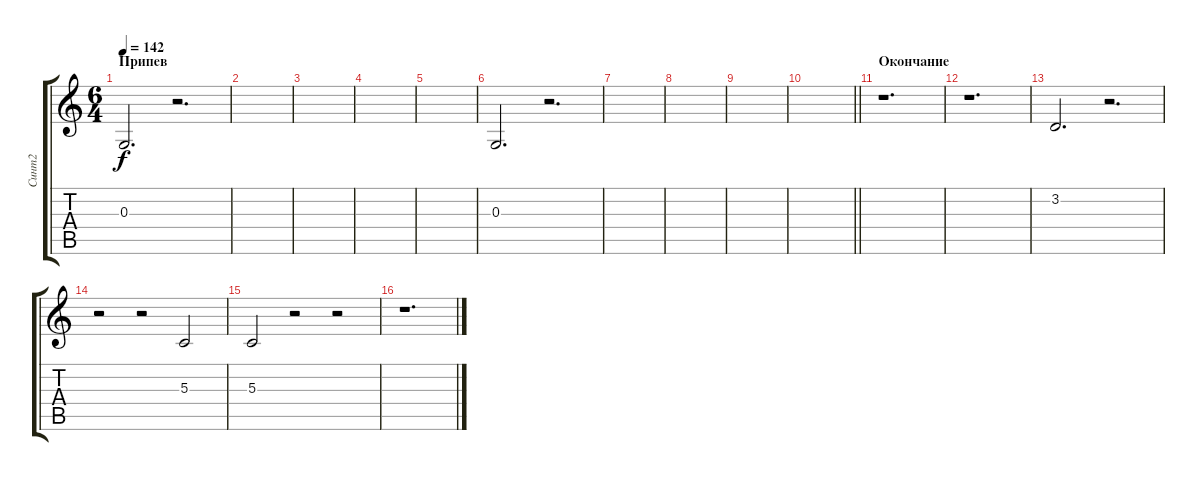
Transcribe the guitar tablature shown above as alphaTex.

\track ("Синт2" "Синт2") {instrument choiraahs}
\staff {score tabs}
\tuning (E4 B3 G3 D3 A2 E2) {hide}
\ts (6 4)
\section ("" "Припев")
\tempo 142
\clef g2
\ks c
0.3.2{d dy f} r.2{d} |
|
|
|
|
0.3.2{d} r.2{d} |
|
|
|
\barLineRight lightlight
|
\section ("" "Окончание")
r.1{d} |
r.1{d} |
3.2.2{d} r.2{d} |
r.2 r.2 5.3.2 |
5.3.2 r.2 r.2 |
r.1{d}
